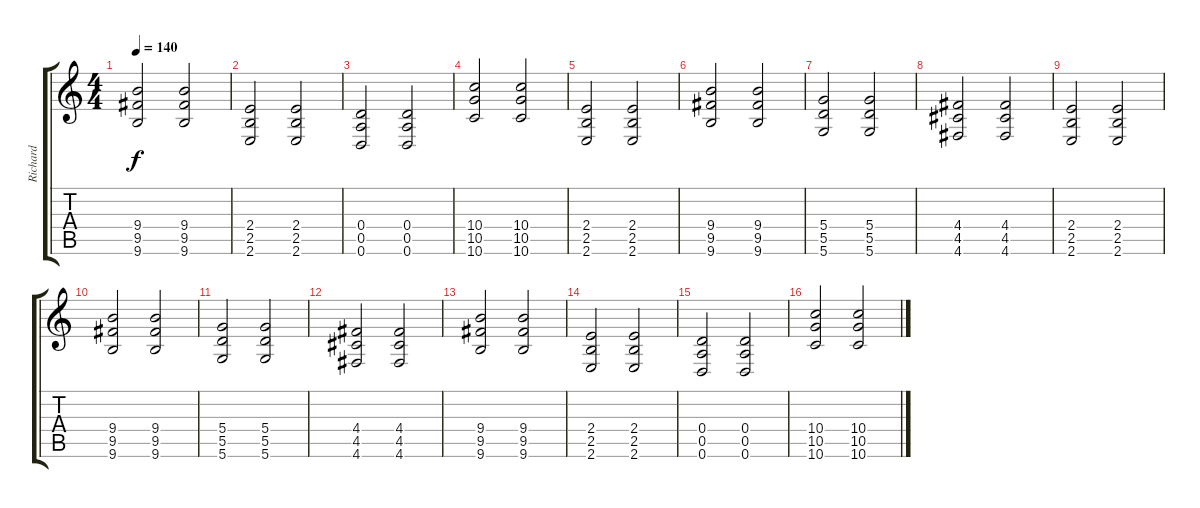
\track ("Richard" "Richard") {instrument distortionguitar}
\staff {score tabs}
\tuning (E4 B3 G3 D3 A2 D2) {hide}
\ts (4 4)
\tempo 140
\clef g2
\ks c
(9.4 9.5 9.6).2{dy f volume 10} (9.4 9.5 9.6).2 |
(2.4 2.5 2.6).2 (2.4 2.5 2.6).2 |
(0.4 0.5 0.6).2 (0.4 0.5 0.6).2 |
(10.4 10.5 10.6).2 (10.4 10.5 10.6).2 |
(2.4 2.5 2.6).2 (2.4 2.5 2.6).2 |
(9.4 9.5 9.6).2 (9.4 9.5 9.6).2 |
(5.4 5.5 5.6).2 (5.4 5.5 5.6).2 |
(4.4 4.5 4.6).2 (4.4 4.5 4.6).2 |
(2.4 2.5 2.6).2 (2.4 2.5 2.6).2 |
(9.4 9.5 9.6).2 (9.4 9.5 9.6).2 |
(5.4 5.5 5.6).2 (5.4 5.5 5.6).2 |
(4.4 4.5 4.6).2 (4.4 4.5 4.6).2 |
(9.4 9.5 9.6).2{volume 10} (9.4 9.5 9.6).2 |
(2.4 2.5 2.6).2 (2.4 2.5 2.6).2 |
(0.4 0.5 0.6).2 (0.4 0.5 0.6).2 |
(10.4 10.5 10.6).2 (10.4 10.5 10.6).2
